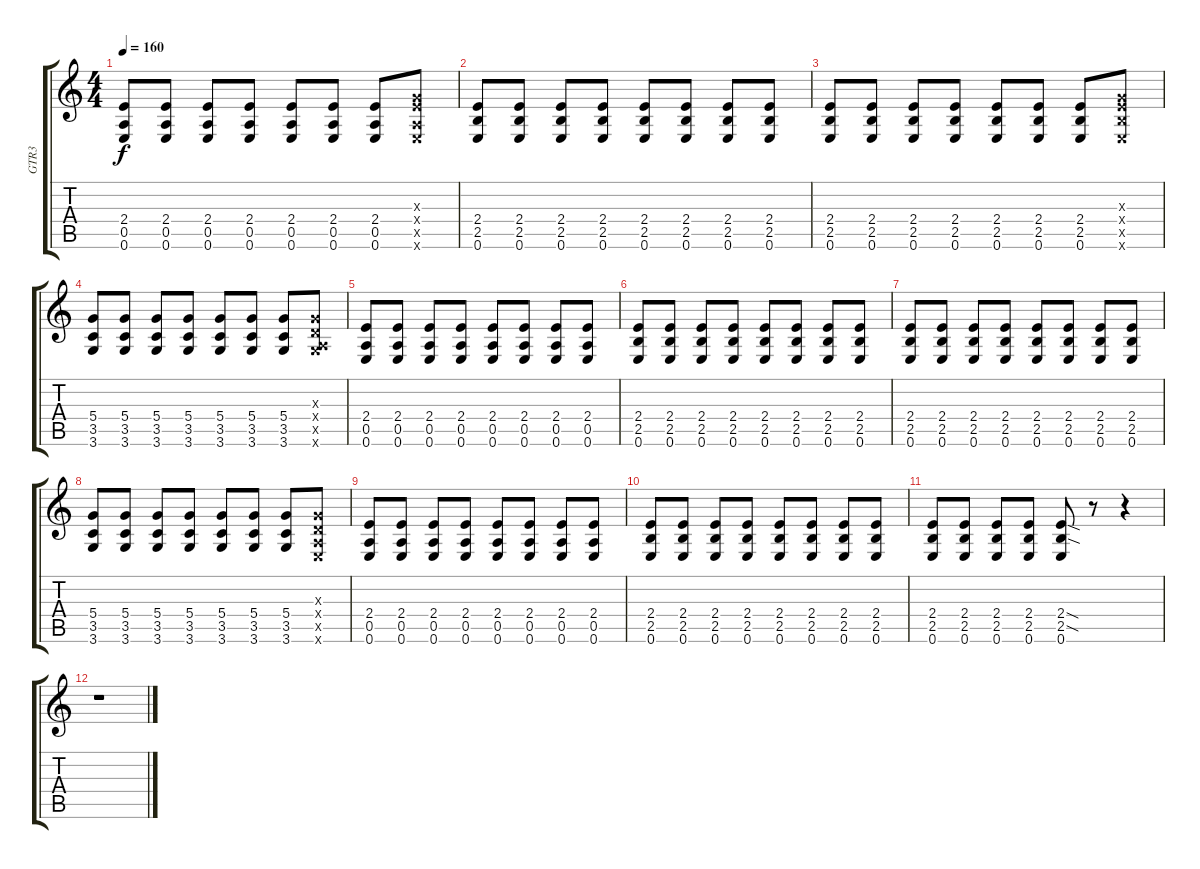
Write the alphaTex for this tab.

\track ("GTR3" "GTR3") {instrument distortionguitar}
\staff {score tabs}
\tuning (E4 B3 G3 D3 A2 E2) {hide}
\ts (4 4)
\tempo 160
\clef g2
\ks c
(2.4 0.5 0.6).8{dy f} (2.4 0.5 0.6).8 (2.4 0.5 0.6).8 (2.4 0.5 0.6).8 (2.4 0.5 0.6).8 (2.4 0.5 0.6).8 (2.4 0.5 0.6).8 (0.3{x} 2.4{x} 0.5{x} 0.6{x}).8 |
(2.4 2.5 0.6).8 (2.4 2.5 0.6).8 (2.4 2.5 0.6).8 (2.4 2.5 0.6).8 (2.4 2.5 0.6).8 (2.4 2.5 0.6).8 (2.4 2.5 0.6).8 (2.4 2.5 0.6).8 |
(2.4 2.5 0.6).8 (2.4 2.5 0.6).8 (2.4 2.5 0.6).8 (2.4 2.5 0.6).8 (2.4 2.5 0.6).8 (2.4 2.5 0.6).8 (2.4 2.5 0.6).8 (0.3{x} 2.4{x} 2.5{x} 0.6{x}).8 |
(5.4 3.5 3.6).8 (5.4 3.5 3.6).8 (5.4 3.5 3.6).8 (5.4 3.5 3.6).8 (5.4 3.5 3.6).8 (5.4 3.5 3.6).8 (5.4 3.5 3.6).8 (0.3{x} 0.4{x} 0.5{x} 3.6{x}).8 |
(2.4 0.5 0.6).8 (2.4 0.5 0.6).8 (2.4 0.5 0.6).8 (2.4 0.5 0.6).8 (2.4 0.5 0.6).8 (2.4 0.5 0.6).8 (2.4 0.5 0.6).8 (2.4 0.5 0.6).8 |
(2.4 2.5 0.6).8 (2.4 2.5 0.6).8 (2.4 2.5 0.6).8 (2.4 2.5 0.6).8 (2.4 2.5 0.6).8 (2.4 2.5 0.6).8 (2.4 2.5 0.6).8 (2.4 2.5 0.6).8 |
(2.4 2.5 0.6).8 (2.4 2.5 0.6).8 (2.4 2.5 0.6).8 (2.4 2.5 0.6).8 (2.4 2.5 0.6).8 (2.4 2.5 0.6).8 (2.4 2.5 0.6).8 (2.4 2.5 0.6).8 |
(5.4 3.5 3.6).8 (5.4 3.5 3.6).8 (5.4 3.5 3.6).8 (5.4 3.5 3.6).8 (5.4 3.5 3.6).8 (5.4 3.5 3.6).8 (5.4 3.5 3.6).8 (0.3{x} 0.4{x} 0.5{x} 0.6{x}).8 |
(2.4 0.5 0.6).8 (2.4 0.5 0.6).8 (2.4 0.5 0.6).8 (2.4 0.5 0.6).8 (2.4 0.5 0.6).8 (2.4 0.5 0.6).8 (2.4 0.5 0.6).8 (2.4 0.5 0.6).8 |
(2.4 2.5 0.6).8 (2.4 2.5 0.6).8 (2.4 2.5 0.6).8 (2.4 2.5 0.6).8 (2.4 2.5 0.6).8 (2.4 2.5 0.6).8 (2.4 2.5 0.6).8 (2.4 2.5 0.6).8 |
(2.4 2.5 0.6).8 (2.4 2.5 0.6).8 (2.4 2.5 0.6).8 (2.4 2.5 0.6).8 (2.4{sod} 2.5{sod} 0.6).8 r.8 r.4 |
r.1
